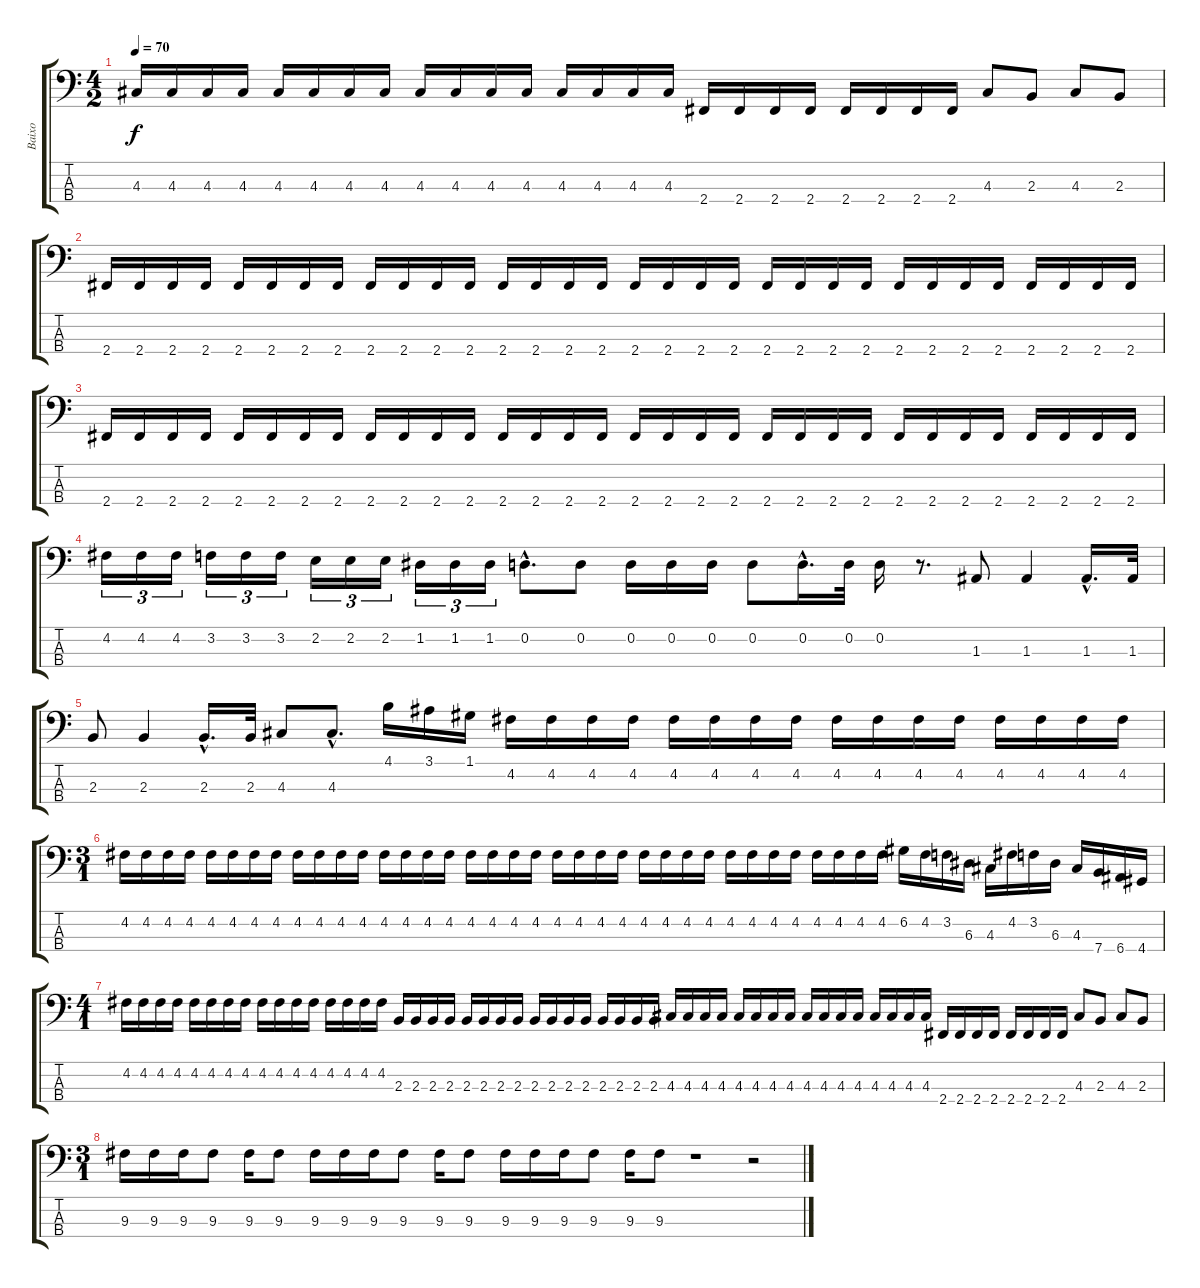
\track ("Baixo" "Baixo") {instrument electricbasspick}
\staff {score tabs}
\tuning (G2 D2 A1 E1) {hide}
\ts (4 2)
\tempo 70
\clef f4
\ks c
4.3.16{dy f} 4.3.16 4.3.16 4.3.16 4.3.16 4.3.16 4.3.16 4.3.16 4.3.16 4.3.16 4.3.16 4.3.16 4.3.16 4.3.16 4.3.16 4.3.16 2.4.16 2.4.16 2.4.16 2.4.16 2.4.16 2.4.16 2.4.16 2.4.16 4.3.8 2.3.8 4.3.8 2.3.8 |
2.4.16 2.4.16 2.4.16 2.4.16 2.4.16 2.4.16 2.4.16 2.4.16 2.4.16 2.4.16 2.4.16 2.4.16 2.4.16 2.4.16 2.4.16 2.4.16 2.4.16 2.4.16 2.4.16 2.4.16 2.4.16 2.4.16 2.4.16 2.4.16 2.4.16 2.4.16 2.4.16 2.4.16 2.4.16 2.4.16 2.4.16 2.4.16 |
2.4.16 2.4.16 2.4.16 2.4.16 2.4.16 2.4.16 2.4.16 2.4.16 2.4.16 2.4.16 2.4.16 2.4.16 2.4.16 2.4.16 2.4.16 2.4.16 2.4.16 2.4.16 2.4.16 2.4.16 2.4.16 2.4.16 2.4.16 2.4.16 2.4.16 2.4.16 2.4.16 2.4.16 2.4.16 2.4.16 2.4.16 2.4.16 |
4.2.16{tu (3 2)} 4.2.16{tu (3 2)} 4.2.16{tu (3 2)} 3.2.16{tu (3 2)} 3.2.16{tu (3 2)} 3.2.16{tu (3 2)} 2.2.16{tu (3 2)} 2.2.16{tu (3 2)} 2.2.16{tu (3 2)} 1.2.16{tu (3 2)} 1.2.16{tu (3 2)} 1.2.16{tu (3 2)} 0.2{hac}.8{d} 0.2.8 0.2.16 0.2.16 0.2.16 0.2.8 0.2{hac}.16{d} 0.2.32 0.2.16 r.8{d} 1.3.8 1.3.4 1.3{hac}.16{d} 1.3.32 |
2.3.8 2.3.4 2.3{hac}.16{d} 2.3.32 4.3.8 4.3{hac}.8{d} 4.1.16 3.1.16 1.1.16 4.2.16 4.2.16 4.2.16 4.2.16 4.2.16 4.2.16 4.2.16 4.2.16 4.2.16 4.2.16 4.2.16 4.2.16 4.2.16 4.2.16 4.2.16 4.2.16 |
\ts (3 1)
4.2.16 4.2.16 4.2.16 4.2.16 4.2.16 4.2.16 4.2.16 4.2.16 4.2.16 4.2.16 4.2.16 4.2.16 4.2.16 4.2.16 4.2.16 4.2.16 4.2.16 4.2.16 4.2.16 4.2.16 4.2.16 4.2.16 4.2.16 4.2.16 4.2.16 4.2.16 4.2.16 4.2.16 4.2.16 4.2.16 4.2.16 4.2.16 4.2.16 4.2.16 4.2.16 4.2.16 6.2.16 4.2.16 3.2.16 6.3.16 4.3.16 4.2.16 3.2.16 6.3.16 4.3.16 7.4.16 6.4.16 4.4.16 |
\ts (4 1)
4.2.16 4.2.16 4.2.16 4.2.16 4.2.16 4.2.16 4.2.16 4.2.16 4.2.16 4.2.16 4.2.16 4.2.16 4.2.16 4.2.16 4.2.16 4.2.16 2.3.16 2.3.16 2.3.16 2.3.16 2.3.16 2.3.16 2.3.16 2.3.16 2.3.16 2.3.16 2.3.16 2.3.16 2.3.16 2.3.16 2.3.16 2.3.16 4.3.16 4.3.16 4.3.16 4.3.16 4.3.16 4.3.16 4.3.16 4.3.16 4.3.16 4.3.16 4.3.16 4.3.16 4.3.16 4.3.16 4.3.16 4.3.16 2.4.16 2.4.16 2.4.16 2.4.16 2.4.16 2.4.16 2.4.16 2.4.16 4.3.8 2.3.8 4.3.8 2.3.8 |
\ts (3 1)
9.3.16 9.3.16 9.3.16 9.3.8 9.3.16 9.3.8 9.3.16 9.3.16 9.3.16 9.3.8 9.3.16 9.3.8 9.3.16 9.3.16 9.3.16 9.3.8 9.3.16 9.3.8 r.1 r.2
